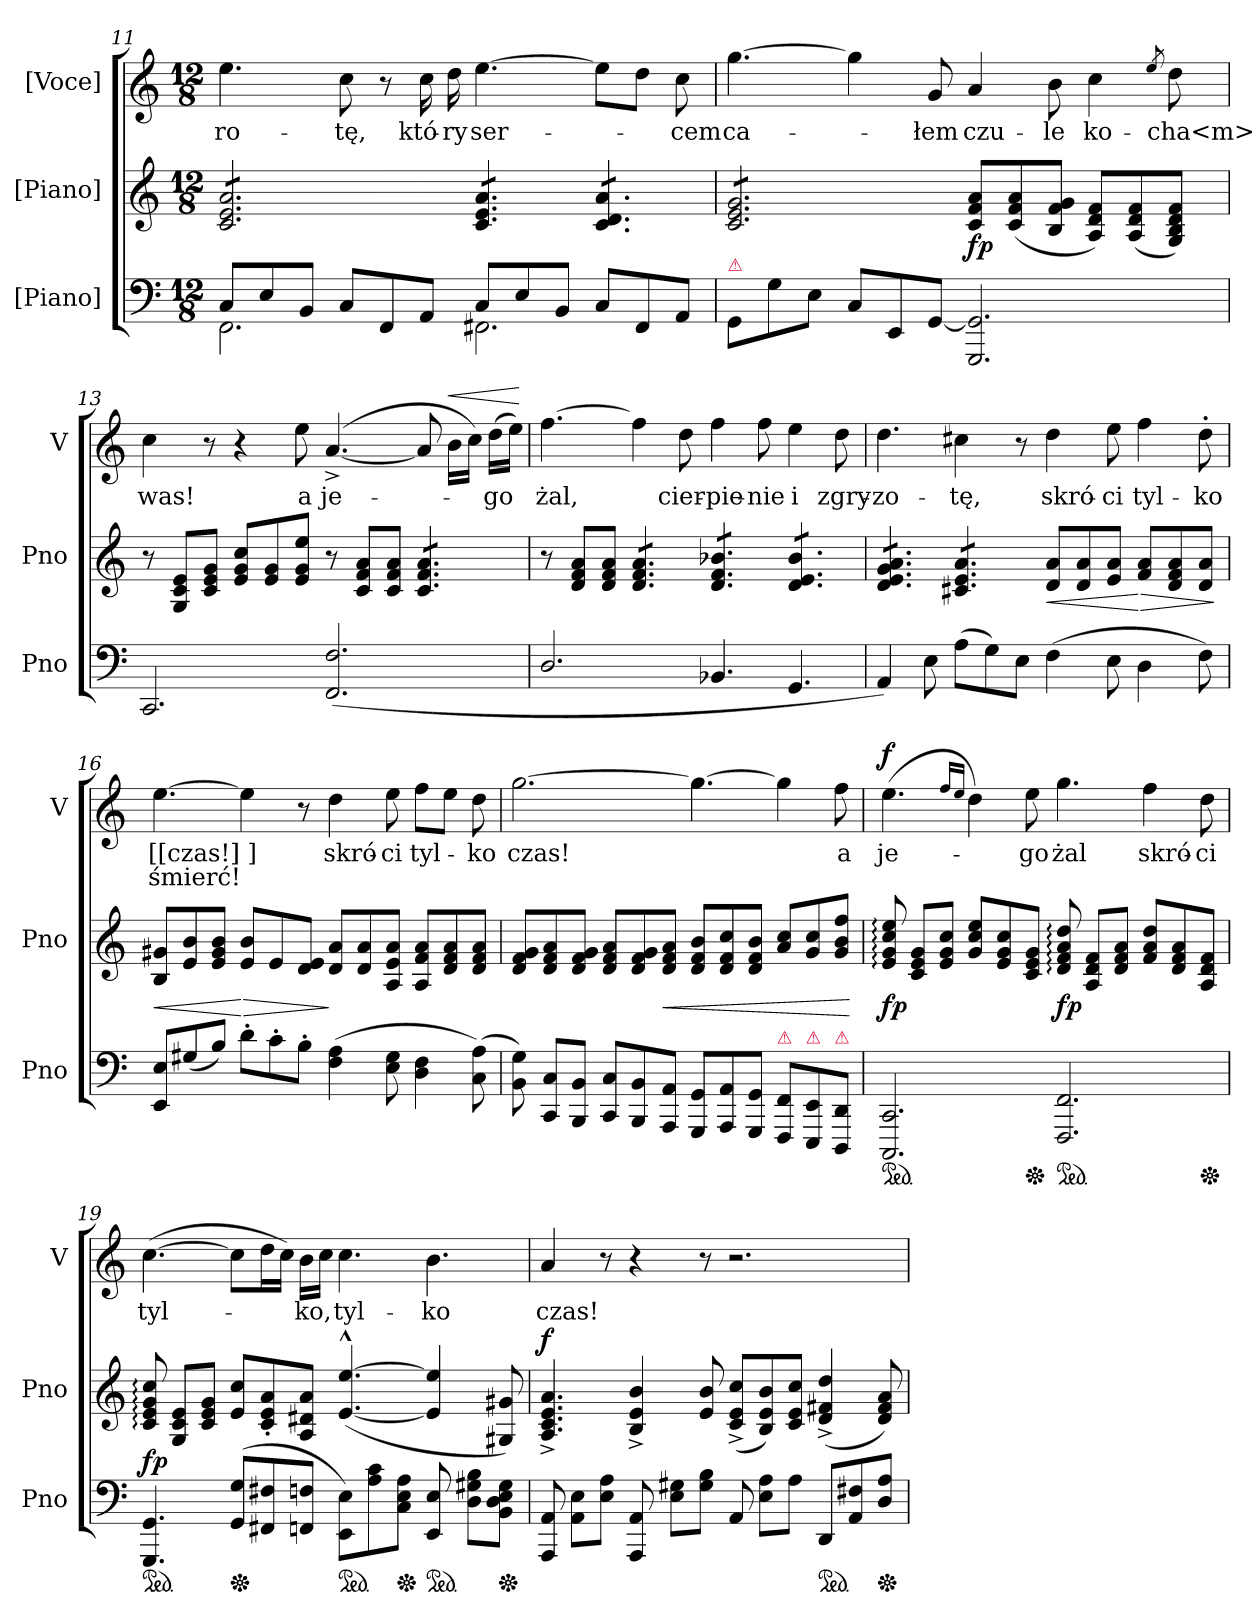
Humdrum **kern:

**kern	**kern	**dynam	**kern	**text	**text	**dynam
*part3	*part2	*part2	*part1	*part1	*part1	*part1
*staff3	*staff2	*staff2	*staff1	*staff1	*staff1	*staff1
*I"[Piano]	*I"[Piano]	*	*I"[Voce]	*	*	*
*I'Pno	*I'Pno	*	*I'V	*	*	*
*clefF4	*clefG2	*	*clefG2	*	*	*
*k[]	*k[]	*	*k[]	*	*	*
*a:	*a:	*	*a:	*	*	*
*M12/8	*M12/8	*	*M12/8	*	*	*
=11	=11	=11	=11	=11	=11	=11
*^	*	*	*	*	*	*
!	!	!	!	!	!LO:LY:color=red	!	!
*	*	*tremolo	*	*	*	*	*
8C/L	2.FF\	8c/ 8e/ 8a/L	.	4.ee\	-ro-	.	.
8E/	.	8c/ 8e/ 8a/	.	.	.	.	.
8BB/J	.	8c/ 8e/ 8a/	.	.	.	.	.
!	!	!	!	!	!LO:LY:color=red	!	!
8C/L	.	8c/ 8e/ 8a/	.	8cc\	-tę,	.	.
8FF/	.	8c/ 8e/ 8a/	.	8r	.	.	.
!	!	!	!	!	!LO:LY:color=red	!	!
8AA/J	.	8c/ 8e/ 8a/J	.	16cc\	któ-	.	.
!	!	!	!	!	!LO:LY:color=red	!	!
.	.	.	.	16dd\	-ry	.	.
!	!	!	!	!	!LO:LY:color=red	!	!
8C/L	2.FF#X\	8c/ 8e/ 8a/L	.	[4.ee\	ser-	.	.
8E/	.	8c/ 8e/ 8a/	.	.	.	.	.
8BB/J	.	8c/ 8e/ 8a/J	.	.	.	.	.
8C/L	.	8c/ 8d/ 8a/L	.	8ee\L]	.	.	.
8FF#/	.	8c/ 8d/ 8a/	.	8dd\J	.	.	.
!	!	!	!	!	!LO:LY:color=red	!	!
8AA/J	.	8c/ 8d/ 8a/J	.	8cc\	-cem	.	.
*v	*v	*	*	*	*	*	*
=12	=12	=12	=12	=12	=12	=12
!LO:TX:a:color=crimson:t=⚠	!	!	!	!	!	!
!	!	!	!	!LO:LY:color=red	!	!
8GG/L	8c/ 8e/ 8g/L	.	[4.gg\	ca-	.	.
8G\	8c/ 8e/ 8g/	.	.	.	.	.
8E\J	8c/ 8e/ 8g/	.	.	.	.	.
8C/L	8c/ 8e/ 8g/	.	4gg\]	.	.	.
8EE/	8c/ 8e/ 8g/	.	.	.	.	.
!	!	!	!	!LO:LY:color=red	!	!
[8GG/J	8c/ 8e/ 8g/J	.	8g/	-łem	.	.
*	*Xtremolo	*	*	*	*	*
!	!	!	!	!LO:LY:color=red	!	!
2.GGG/ 2.GG]/	8c/ 8f/ 8a/L	fp	4a/	czu-	.	.
.	(<8c/ 8f/ 8a/	.	.	.	.	.
!	!	!	!	!LO:LY:color=red	!	!
.	8B/ 8f/ 8g/J	.	8b\	-le	.	.
!	!	!	!	!LO:LY:color=red	!	!
.	8A/ 8d/ 8f/L)	.	4cc\	ko-	.	.
.	(<8A/ 8d/ 8f/	.	.	.	.	.
.	.	.	8qee/	.	.	.
!	!	!	!	!LO:LY:color=red	!	!
.	8G/ 8B/ 8d/ 8f/J)	.	8dd\	-cha<m>	.	.
=13	=13	=13	=13	=13	=13	=13
!	!	!	!	!LO:LY:color=red	!	!
2.CC/	8r	.	4cc\	was!	.	.
.	8G/ 8c/ 8e/L	.	.	.	.	.
.	8c/ 8e/ 8g/J	.	8r	.	.	.
.	8e/ 8g/ 8cc/L	.	4r	.	.	.
.	8e/ 8g/	.	.	.	.	.
!	!	!	!	!LO:LY:color=red	!	!
.	8e/ 8g/ 8ee/J	.	8ee\	a	.	.
!	!	!	!	!LO:LY:color=red	!	!
(<2.FF/ 2.F/	8r	.	(>[4.a^</	je-	.	.
.	8c/ 8f/ 8a/L	.	.	.	.	.
.	8c/ 8f/ 8a/J	.	.	.	.	.
*	*tremolo	*	*	*	*	*
.	8c/ 8f/ 8a/L	.	8a/]	.	.	.
!	!	!	!	!	!	!LO:HP:a
.	8c/ 8f/ 8a/	.	16b\LL	.	.	<
.	.	.	16cc\JJ)	.	.	.
!	!	!	!	!LO:LY:color=red	!	!
.	8c/ 8f/ 8a/J	.	(>16dd\LL	-go	.	.
*	*Xtremolo	*	*	*	*	*
.	.	.	16ee\JJ)	.	.	.
.	.	.	.	.	.	[
=14	=14	=14	=14	=14	=14	=14
!	!	!	!	!LO:LY:color=red	!	!
2.D/	8r	.	[4.ff\	żal,	.	.
.	8d/ 8f/ 8a/L	.	.	.	.	.
.	8d/ 8f/ 8a/J	.	.	.	.	.
*	*tremolo	*	*	*	*	*
.	8d/ 8f/ 8a/L	.	4ff\]	.	.	.
.	8d/ 8f/ 8a/	.	.	.	.	.
!	!	!	!	!LO:LY:color=red	!	!
.	8d/ 8f/ 8a/J	.	8dd\	cier-	.	.
!	!	!	!	!LO:LY:color=red	!	!
4.BB-X/	8d/ 8f/ 8b-X/L	.	4ff\	-pie-	.	.
.	8d/ 8f/ 8b-X/	.	.	.	.	.
!	!	!	!	!LO:LY:color=red	!	!
.	8d/ 8f/ 8b-X/J	.	8ff\	-nie	.	.
!	!	!	!	!LO:LY:color=red	!	!
4.GG/	8d/ 8e/ 8b-/L	.	4ee\	i	.	.
.	8d/ 8e/ 8b-/	.	.	.	.	.
!	!	!	!	!LO:LY:color=red	!	!
.	8d/ 8e/ 8b-/J	.	8dd\	zgry-	.	.
=15	=15	=15	=15	=15	=15	=15
!	!	!	!	!LO:LY:color=red	!	!
4AA/)	8d/ 8e/ 8g/ 8a/L	.	4.dd\	-zo-	.	.
.	8d/ 8e/ 8g/ 8a/	.	.	.	.	.
8E\	8d/ 8e/ 8g/ 8a/J	.	.	.	.	.
!	!	!	!	!LO:LY:color=red	!	!
(>8A\L	8c#X/ 8e/ 8a/L	.	4cc#X\	-tę,	.	.
8G\)	8c#X/ 8e/ 8a/	.	.	.	.	.
8E\J	8c#X/ 8e/ 8a/J	.	8r	.	.	.
*	*Xtremolo	*	*	*	*	*
!	!	!LO:HP:b	!	!LO:LY:color=red	!	!
(>4F\	8d/ 8a/L	<	4dd\	skró-	.	.
.	8d/ 8a/	.	.	.	.	.
!	!	!	!	!LO:LY:color=red	!	!
8E\	8e/ 8a/J	.	8ee\	-ci	.	.
!	!	!LO:HP:n=1:b	!	!LO:LY:color=red	!	!
4D\	8f/ 8a/L	[ >	4ff\	tyl-	.	.
.	8d/ 8f/ 8a/	.	.	.	.	.
!	!	!	!	!LO:LY:color=red	!	!
8F\)	8d/ 8a/J	.	8dd'>\	-ko	.	.
.	.	]	.	.	.	.
=16	=16	=16	=16	=16	=16	=16
!	!	!LO:HP:b	!	!LO:LY:color=red	!LO:LY:color=red	!
8EE/ 8E/L	8B/ 8g#X/L	<	[4.ee\	[[czas!]]	śmierć!	.
(<8G#X/	8e/ 8b/	.	.	.	.	.
8B/J)	8e/ 8g#/ 8b/J	.	.	.	.	.
!	!	!LO:HP:n=1:b	!	!	!	!
8d'\L	8e/ 8b/L	[ >	4ee\]	.	.	.
8c'\	8e/	.	.	.	.	.
8B'\J	8d/ 8e/J	.	8r	.	.	.
!	!	!	!	!LO:LY:color=red	!	!
(>4F\ 4A\	8d/ 8a/L	]	4dd\	skró-	.	.
.	8d/ 8a/	.	.	.	.	.
!	!	!	!	!LO:LY:color=red	!	!
8E\ 8G#\	8A/ 8e/ 8a/J	.	8ee\	-ci	.	.
!	!	!	!	!LO:LY:color=red	!	!
4D\ 4F\	8A/ 8f/ 8a/L	.	8ff\L	tyl-	.	.
.	8d/ 8f/ 8a/	.	8ee\J	.	.	.
!	!	!	!	!LO:LY:color=red	!	!
(>8C\ 8A\)	8d/ 8f/ 8a/J	.	8dd\	-ko	.	.
=17	=17	=17	=17	=17	=17	=17
!	!	!	!	!LO:LY:color=red	!	!
8BB\ 8G\)	8d/ 8f/ 8g/L	.	[>2.gg\	czas!	.	.
8CC/ 8C/L	8d/ 8f/ 8a/	.	.	.	.	.
8BBB/ 8BB/J	8d/ 8f/ 8g/J	.	.	.	.	.
8CC/ 8C/L	8d/ 8f/ 8a/L	.	.	.	.	.
8BBB/ 8BB/	8d/ 8f/ 8g/	.	.	.	.	.
!	!	!LO:HP:b	!	!	!	!
8AAA/ 8AA/J	8d/ 8f/ 8a/J	<	.	.	.	.
8GGG/ 8GG/L	8d/ 8f/ 8b/L	.	4.gg\_	.	.	.
8AAA/ 8AA/	8d/ 8f/ 8cc/	.	.	.	.	.
8GGG/ 8GG/J	8d/ 8f/ 8b/J	.	.	.	.	.
!LO:TX:a:color=crimson:t=⚠	!	!	!	!	!	!
8FFF/ 8FF/L	8a/ 8cc/L	.	4gg\]	.	.	.
!LO:TX:a:color=crimson:t=⚠	!	!	!	!	!	!
8EEE/ 8EE/	8g/ 8cc/	.	.	.	.	.
!LO:TX:a:color=crimson:t=⚠	!	!	!	!	!	!
!	!	!	!	!LO:LY:color=red	!	!
8DDD/ 8DD/J	8g/ 8b/ 8ff/J	.	8ff\	a	.	.
.	.	[	.	.	.	.
=18	=18	=18	=18	=18	=18	=18
!LO:TX:a:color=crimson:t=⚠	!	!	!	!	!	!
!	!	!	!	!LO:LY:color=red	!	!LO:DY:a
*ped	*	*	*	*	*	*
*^	*	*	*	*	*	*
*	*^	*	*	*	*	*	*
2.CCC/ 2.CC/	2ryy	1ryy	8e:/ 8g:/ 8cc:/ 8ee:/	fp	(>4.ee\	je-	.	f
.	.	.	8c/ 8e/ 8g/L	.	.	.	.	.
.	.	.	8e/ 8g/ 8cc/J	.	.	.	.	.
.	.	.	.	.	16qqff/LL	.	.	.
.	.	.	.	.	16qqee/JJ	.	.	.
.	.	.	8g/ 8cc/ 8ee/L	.	4dd\)	.	.	.
.	8ryy	.	8e/ 8g/ 8cc/	.	.	.	.	.
!	!	!	!	!	!	!LO:LY:color=red	!	!
*Xped	*	*	*	*	*	*	*	*
.	2..ryy	.	8c/ 8e/ 8g/J	.	8ee\	-go	.	.
!LO:TX:a:color=crimson:t=⚠	!	!	!	!	!	!	!	!
!	!	!	!	!	!	!LO:LY:color=red	!	!
*ped	*	*	*	*	*	*	*	*
2.FFF/ 2.FF/	.	.	8d:/ 8f:/ 8a:/ 8dd:/	fp	4.gg\	żal	.	.
.	.	.	8A/ 8d/ 8f/L	.	.	.	.	.
.	.	4.ryy	8d/ 8f/ 8a/J	.	.	.	.	.
!	!	!	!	!	!	!LO:LY:color=red	!	!
.	.	.	8f/ 8a/ 8dd/L	.	4ff\	skró-	.	.
.	.	.	8d/ 8f/ 8a/	.	.	.	.	.
!	!	!	!	!	!	!LO:LY:color=red	!	!
*Xped	*	*	*	*	*	*	*	*
.	.	8ryy	8A/ 8d/ 8f/J	.	8dd\	-ci	.	.
=19	=19	=19	=19	=19	=19	=19	=19	=19
!LO:TX:a:color=crimson:t=⚠	!	!	!	!	!	!	!	!
!	!	!	!	!	!	!LO:LY:color=red	!	!
*v	*v	*v	*	*	*	*	*	*
*ped	*	*	*	*	*	*
4.GGG/ 4.GG/	8c:/ 8e:/ 8g:/ 8cc:/	fp	(>[4.cc\	tyl-	.	.
.	8G/ 8c/ 8e/L	.	.	.	.	.
.	8c/ 8e/ 8g/J	.	.	.	.	.
*Xped	*	*	*	*	*	*
(<8GG/ 8G/L	8e/ 8cc/L	.	8cc\L]	.	.	.
8FF#X/ 8F#X/	8c'</ 8e'</ 8a'</	.	16dd\L	.	.	.
.	.	.	16cc\JJ)	.	.	.
!	!	!	!	!LO:LY:color=red	!	!
8FFn/ 8Fn/J	8A/ 8d#X/ 8a/J	.	16b\LL	-ko,	.	.
.	.	.	16cc\JJ	.	.	.
!LO:TX:a:color=crimson:t=⚠	!	!	!	!	!	!
!	!	!	!	!LO:LY:color=red	!	!
*ped	*	*	*	*	*	*
8EE/ 8E/L)	(>[4.e^^>/ [4.ee^^>/	.	4.cc\	tyl-	.	.
8A\ 8c\	.	.	.	.	.	.
*Xped	*	*	*	*	*	*
8C\ 8E\ 8A\J	.	.	.	.	.	.
!	!	!	!	!LO:LY:color=red	!	!
*ped	*	*	*	*	*	*
8EE/ 8E/	4e]/ 4ee]/	.	4.b\	-ko	.	.
8D\ 8G#X\ 8B\L	.	.	.	.	.	.
*Xped	*	*	*	*	*	*
8BB\ 8D\ 8E\ 8G#\J	8G#X/ 8g#X/)	.	.	.	.	.
=20	=20	=20	=20	=20	=20	=20
!	!	!LO:DY:a	!	!LO:LY:color=red	!	!
8AAA/ 8AA/	4.A^</ 4.c^</ 4.e^</ 4.a^</	f	4a/	czas!	.	.
8AA\ 8E\L	.	.	.	.	.	.
8E\ 8A\J	.	.	8r	.	.	.
8AAA/ 8AA/	4B^</ 4e^</ 4b^</	.	4r	.	.	.
8E\ 8G#X\L	.	.	.	.	.	.
8G#\ 8B\J	8e/ 8b/	.	8r	.	.	.
8AA/	(<8c^</ 8e^</ 8cc^</L	.	2.r	.	.	.
8E\ 8A\L	8B/ 8e/ 8b/)	.	.	.	.	.
8A\J	8c/ 8e/ 8cc/J	.	.	.	.	.
*ped	*	*	*	*	*	*
8DD/L	(>4d^</ 4f#X^</ 4dd^</	.	.	.	.	.
8AA/ 8F#X/	.	.	.	.	.	.
*Xped	*	*	*	*	*	*
8D/ 8A/J	8d/ 8f#/ 8a/)	.	.	.	.	.
=	=	=	=	=	=	=
*-	*-	*-	*-	*-	*-	*-
